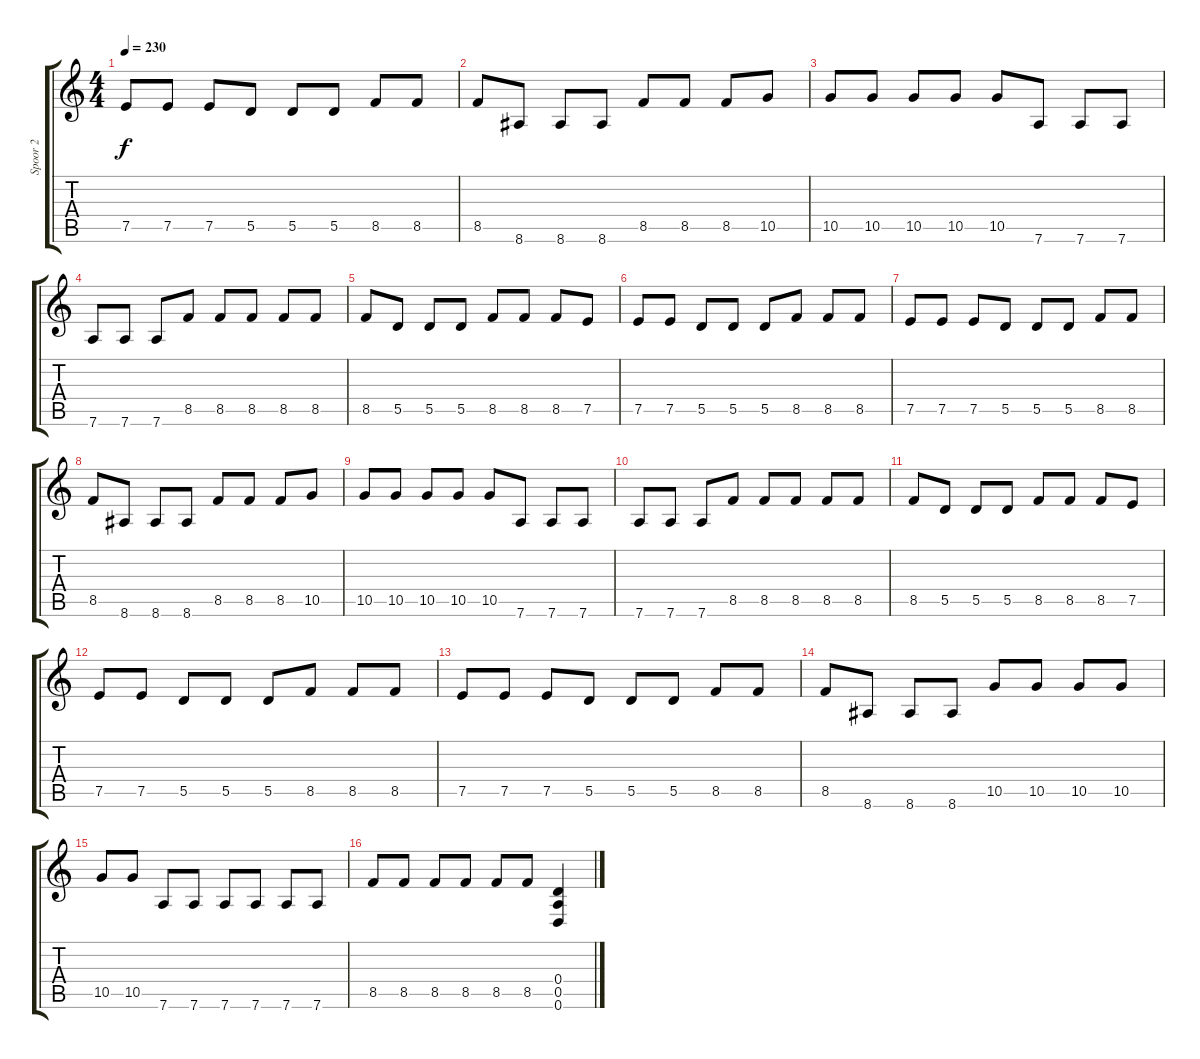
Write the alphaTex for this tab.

\track ("Spoor 2" "Spoor 2") {instrument distortionguitar}
\staff {score tabs}
\tuning (E4 B3 G3 D3 A2 D2) {hide}
\ts (4 4)
\tempo 230
\clef g2
\ks c
7.5.8{dy f} 7.5.8 7.5.8 5.5.8 5.5.8 5.5.8 8.5.8 8.5.8 |
8.5.8 8.6.8 8.6.8 8.6.8 8.5.8 8.5.8 8.5.8 10.5.8 |
10.5.8 10.5.8 10.5.8 10.5.8 10.5.8 7.6.8 7.6.8 7.6.8 |
7.6.8 7.6.8 7.6.8 8.5.8 8.5.8 8.5.8 8.5.8 8.5.8 |
8.5.8 5.5.8 5.5.8 5.5.8 8.5.8 8.5.8 8.5.8 7.5.8 |
7.5.8 7.5.8 5.5.8 5.5.8 5.5.8 8.5.8 8.5.8 8.5.8 |
7.5.8 7.5.8 7.5.8 5.5.8 5.5.8 5.5.8 8.5.8 8.5.8 |
8.5.8 8.6.8 8.6.8 8.6.8 8.5.8 8.5.8 8.5.8 10.5.8 |
10.5.8 10.5.8 10.5.8 10.5.8 10.5.8 7.6.8 7.6.8 7.6.8 |
7.6.8 7.6.8 7.6.8 8.5.8 8.5.8 8.5.8 8.5.8 8.5.8 |
8.5.8 5.5.8 5.5.8 5.5.8 8.5.8 8.5.8 8.5.8 7.5.8 |
7.5.8 7.5.8 5.5.8 5.5.8 5.5.8 8.5.8 8.5.8 8.5.8 |
7.5.8 7.5.8 7.5.8 5.5.8 5.5.8 5.5.8 8.5.8 8.5.8 |
8.5.8 8.6.8 8.6.8 8.6.8 10.5.8 10.5.8 10.5.8 10.5.8 |
10.5.8 10.5.8 7.6.8 7.6.8 7.6.8 7.6.8 7.6.8 7.6.8 |
8.5.8 8.5.8 8.5.8 8.5.8 8.5.8 8.5.8 (0.4 0.5 0.6).4
